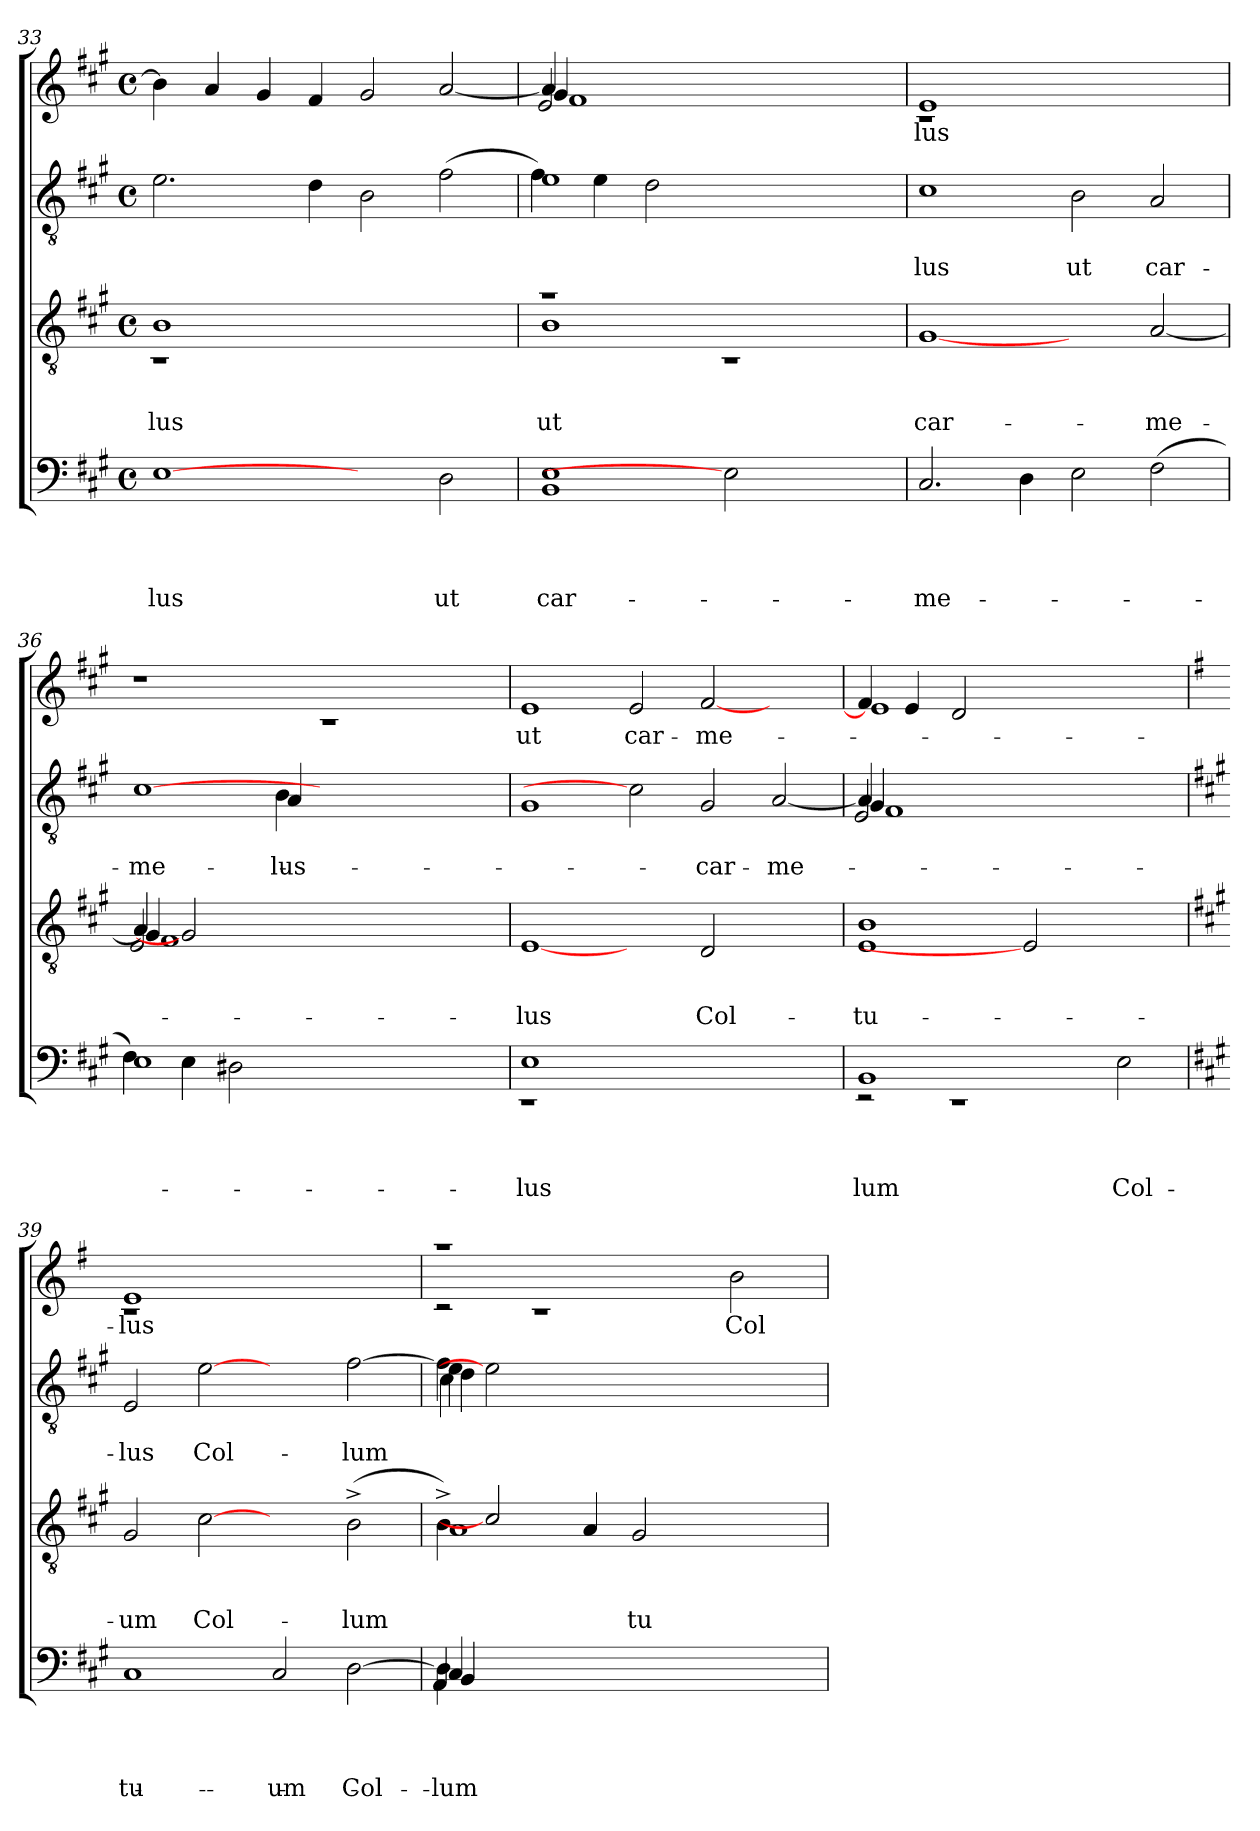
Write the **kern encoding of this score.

**kern	**text	**text	**text	**text	**kern	**text	**text	**text	**kern	**text	**text	**kern	**text
*part4	*part4	*part4	*part4	*part4	*part3	*part3	*part3	*part3	*part2	*part2	*part2	*part1	*part1
*staff4	*staff4	*staff4	*staff4	*staff4	*staff3	*staff3	*staff3	*staff3	*staff2	*staff2	*staff2	*staff1	*staff1
*clefF4	*	*	*	*	*clefGv2	*	*	*	*clefGv2	*	*	*clefG2	*
*k[f#c#g#]	*	*	*	*	*k[f#c#g#]	*	*	*	*k[f#c#g#]	*	*	*k[f#c#g#]	*
*A:	*	*	*	*	*A:	*	*	*	*A:	*	*	*A:	*
*M4/4	*	*	*	*	*M4/4	*	*	*	*M4/4	*	*	*M4/4	*
*met(c)	*	*	*	*	*met(c)	*	*	*	*met(c)	*	*	*met(c)	*
=33	=33	=33	=33	=33	=33	=33	=33	=33	=33	=33	=33	=33	=33
!	!	!	!	!LO:LY:b	!	!	!	!LO:LY:b	!	!	!	!	!
*	*	*	*	*	*^	*	*	*	*	*	*	*	*
[1E	.	.	.	-lus	1B	1rC	.	.	-lus	2.e\	.	.	4b\]	.
.	.	.	.	.	.	.	.	.	.	.	.	.	4a/	.
.	.	.	.	.	.	.	.	.	.	.	.	.	4g#/	.
.	.	.	.	.	.	.	.	.	.	4d\	.	.	4f#/	.
2ryy	.	.	.	.	1ryy	1ryy	.	.	.	2B\	.	.	2g#/	.
!	!	!	!	!LO:LY:b	!	!	!	!	!	!	!	!	!	!
2D\	.	.	.	ut	.	.	.	.	.	(>2f#\	.	.	[<2a/	.
=34	=34	=34	=34	=34	=34	=34	=34	=34	=34	=34	=34	=34	=34	=34
!	!	!	!	!LO:LY:b	!	!	!	!	!LO:LY:b	!	!	!	!	!
*	*	*	*	*	*	*	*	*	*	*^	*	*	*^	*
*	*	*	*	*	*	*	*	*	*	*	*	*	*	*	*^	*
*	*	*	*	*	*	*	*	*	*	*	*	*	*	*	*	*^	*
1BB 1E	.	.	.	car-	1ra	1B	.	.	ut	1e	4f#\)	.	.	4a/]	4g#/	2e/	1f#	.
.	.	.	.	.	.	.	.	.	.	.	4e\	.	.	1ryy	1ryy	.	.	.
.	.	.	.	.	.	.	.	.	.	.	2d\	.	.	.	.	1ryy	.	.
2E]	.	.	.	.	1ryy	1rC	.	.	.	1ryy	1ryy	.	.	.	.	.	1ryy	.
.	.	.	.	.	.	.	.	.	.	.	.	.	.	2.ryy	2.ryy	.	.	.
2ryy	.	.	.	.	.	.	.	.	.	.	.	.	.	.	.	2ryy	.	.
*	*	*	*	*	*v	*v	*	*	*	*	*	*	*	*	*	*v	*v	*
*	*	*	*	*	*	*	*	*	*v	*v	*	*	*	*	*	*
=35	=35	=35	=35	=35	=35	=35	=35	=35	=35	=35	=35	=35	=35	=35	=35
!	!	!	!	!LO:LY:b	!	!	!	!LO:LY:b	!	!	!LO:LY:b	!	!	!	!LO:LY:b
*	*	*	*	*	*	*	*	*	*	*	*	*	*v	*v	*
2.C#/	.	.	.	-me-	[1G#	.	.	car-	1c#	.	-lus	1e	1rc	-lus
4D\	.	.	.	.	.	.	.	.	.	.	.	.	.	.
!	!	!	!	!	!	!	!	!	!	!	!LO:LY:b	!	!	!
2E\	.	.	.	.	2ryy	.	.	.	2B\	.	ut	1ryy	1ryy	.
!	!	!	!	!	!	!	!	!LO:LY:b	!	!	!LO:LY:b	!	!	!
(>2F#\	.	.	.	.	[>2A/	.	.	-me-	2A/	.	car-	.	.	.
*	*	*	*	*	*	*	*	*	*	*	*	*v	*v	*
!!LO:PB:g=z
=36	=36	=36	=36	=36	=36	=36	=36	=36	=36	=36	=36	=36	=36
*^	*	*	*	*	*^	*	*	*	*	*	*	*	*
*	*	*	*	*	*	*	*^	*	*	*	*	*	*	*	*
*	*	*	*	*	*	*	*	*^	*	*	*	*	*	*	*	*
!	!	!	!	!	!	!	!	!	!	!	!	!	!	!	!LO:LY:b	!	!
*	*	*	*	*	*	*	*	*	*	*	*	*	*^	*	*	*	*
*	*	*	*	*	*	*	*	*	*	*	*	*	*	*^	*	*	*	*
1E	4F#\)	.	.	.	.	4A/]	4G#/	2E/	1F#	.	.	.	[1c#	2.ryy	2.ryy	.	-me-	1r	.
.	4E\	.	.	.	.	2G#]	1ryy	.	.	.	.	.	.	.	.	.	.	.	.
.	2D#\	.	.	.	.	.	.	1ryy	.	.	.	.	.	.	.	.	.	.	.
!	!	!	!	!	!	!	!	!	!	!	!	!	!	!	!	!	!LO:LY:b	!	!
.	.	.	.	.	.	1ryy	.	.	.	.	.	.	.	4B\	4A/	.	-lus	.	.
1ryy	1ryy	.	.	.	.	.	.	.	1ryy	.	.	.	1ryy	1ryy	1ryy	.	.	1rc	.
.	.	.	.	.	.	.	2.ryy	.	.	.	.	.	.	.	.	.	.	.	.
.	.	.	.	.	.	.	.	2ryy	.	.	.	.	.	.	.	.	.	.	.
.	.	.	.	.	.	4ryy	.	.	.	.	.	.	.	.	.	.	.	.	.
*	*	*	*	*	*	*v	*v	*v	*v	*	*	*	*	*	*	*	*	*	*
*	*	*	*	*	*	*	*	*	*	*v	*v	*v	*	*	*	*
=37	=37	=37	=37	=37	=37	=37	=37	=37	=37	=37	=37	=37	=37	=37
!	!	!	!	!	!LO:LY:b	!	!	!	!LO:LY:b	!	!	!	!	!LO:LY:b
1E	1rEE	.	.	.	-lus	[1E	.	.	-lus	1G#	.	.	1e	ut
!	!	!	!	!	!	!	!	!	!	!	!	!	!	!LO:LY:b
1.ryy	1.ryy	.	.	.	.	2ryy	.	.	.	2c#]	.	.	2e/	car-
!	!	!	!	!	!	!	!	!	!LO:LY:b	!	!	!LO:LY:b	!	!LO:LY:b
.	.	.	.	.	.	2D/	.	.	Col-	2G#/	.	car-	[<2f#/	-me-
!	!	!	!	!	!	!	!	!	!	!	!	!LO:LY:b	!	!
.	.	.	.	.	.	2ryy	.	.	.	[<2A/	.	-me-	2ryy	.
=38	=38	=38	=38	=38	=38	=38	=38	=38	=38	=38	=38	=38	=38	=38
!	!	!	!	!	!LO:LY:b:rj	!	!	!	!LO:LY:b	!	!	!	!	!
*	*	*	*	*	*	*	*	*	*	*^	*	*	*^	*
*	*	*	*	*	*	*	*	*	*	*	*^	*	*	*	*	*
*	*	*	*	*	*	*	*	*	*	*	*	*^	*	*	*	*	*
1BB	2rEE	.	.	.	lum	1E 1B	.	.	tu-	4A/]	4G#/	2E/	1F#	.	.	4f#/]	1e	.
.	.	.	.	.	.	.	.	.	.	1ryy	1ryy	.	.	.	.	4e/	.	.
.	1rEE	.	.	.	.	.	.	.	.	.	.	1ryy	.	.	.	2d/	.	.
1ryy	.	.	.	.	.	2E]	.	.	.	.	.	.	1ryy	.	.	1ryy	1ryy	.
.	.	.	.	.	.	.	.	.	.	2.ryy	2.ryy	.	.	.	.	.	.	.
!	!	!	!	!	!LO:LY:b	!	!	!	!	!	!	!	!	!	!	!	!	!
.	2E\	.	.	.	Col-	2ryy	.	.	.	.	.	2ryy	.	.	.	.	.	.
*v	*v	*	*	*	*	*	*	*	*	*v	*v	*v	*v	*	*	*	*	*
=39	=39	=39	=39	=39	=39	=39	=39	=39	=39	=39	=39	=39	=39	=39
*	*	*	*	*	*	*	*	*	*	*	*	*k[f#]	*	*
*	*	*	*	*	*	*	*	*	*	*	*	*G:	*	*
*^	*	*	*	*	*	*	*	*	*^	*	*	*	*	*
*	*	*	*	*	*	*	*	*	*	*	*^	*	*	*	*	*
!	!	!	!	!	!LO:LY:b	!	!	!	!LO:LY:b	!	!	!	!	!LO:LY:b	!	!	!LO:LY:b
*v	*v	*	*	*	*	*	*	*	*	*v	*v	*v	*	*	*	*	*
1C#	.	.	.	-tu-	2G#/	.	.	-um	2E/	.	-lus	1e	1rc	-lus
!	!	!	!	!	!	!	!	!LO:LY:b	!	!	!LO:LY:b	!	!	!
.	.	.	.	.	[2c#	.	.	Col-	[2e	.	Col-	.	.	.
!	!	!	!	!LO:LY:b	!	!	!	!	!	!	!	!	!	!
2C#/	.	.	.	-um	2ryy	.	.	.	2ryy	.	.	1ryy	1ryy	.
!	!	!	!	!LO:LY:b	!	!	!	!LO:LY:b	!	!	!LO:LY:b	!	!	!
[>2D\	.	.	.	Col-	(>2B^>\	.	.	-lum	[>2f#\	.	-lum	.	.	.
=40	=40	=40	=40	=40	=40	=40	=40	=40	=40	=40	=40	=40	=40	=40
*^	*	*	*	*	*	*	*	*	*	*	*	*	*	*
!	!	!	!	!	!LO:LY:b	!	!	!	!	!	!	!	!	!	!
*^	*	*	*	*	*	*^	*	*	*	*^	*	*	*	*	*
*	*	*^	*	*	*	*	*	*	*	*	*	*	*^	*	*	*	*	*
*	*	*	*	*	*	*	*	*	*	*	*	*	*	*	*^	*	*	*	*	*
4D\]	4C#/	4BB/	4AA/	.	.	.	-lum	4B^<\)	1A	.	.	.	4f#\]	4e\	4d\	4c#\	.	.	1raa	2rc	.
1..ryy	1..ryy	1..ryy	1..ryy	.	.	.	.	2c#]	.	.	.	.	2e]	1ryy	1ryy	1ryy	.	.	.	.	.
.	.	.	.	.	.	.	.	.	.	.	.	.	.	.	.	.	.	.	.	1rc	.
.	.	.	.	.	.	.	.	4A/	.	.	.	.	1ryy	.	.	.	.	.	.	.	.
!	!	!	!	!	!	!	!	!	!	!	!	!LO:LY:b	!	!	!	!	!	!	!	!	!
.	.	.	.	.	.	.	.	2G#/	2ryy	.	.	tu-	.	.	.	.	.	.	1ryy	.	.
.	.	.	.	.	.	.	.	.	.	.	.	.	.	4ryy	4ryy	4ryy	.	.	.	.	.
!	!	!	!	!	!	!	!	!	!	!	!	!	!	!	!	!	!	!	!	!	!LO:LY:b
.	.	.	.	.	.	.	.	2ryy	2ryy	.	.	.	.	2ryy	2ryy	2ryy	.	.	.	2b\	Col-
.	.	.	.	.	.	.	.	.	.	.	.	.	4ryy	.	.	.	.	.	.	.	.
*v	*v	*v	*v	*	*	*	*	*	*	*	*	*	*v	*v	*v	*v	*	*	*v	*v	*
*	*	*	*	*	*v	*v	*	*	*	*	*	*	*	*
=	=	=	=	=	=	=	=	=	=	=	=	=	=
*-	*-	*-	*-	*-	*-	*-	*-	*-	*-	*-	*-	*-	*-
